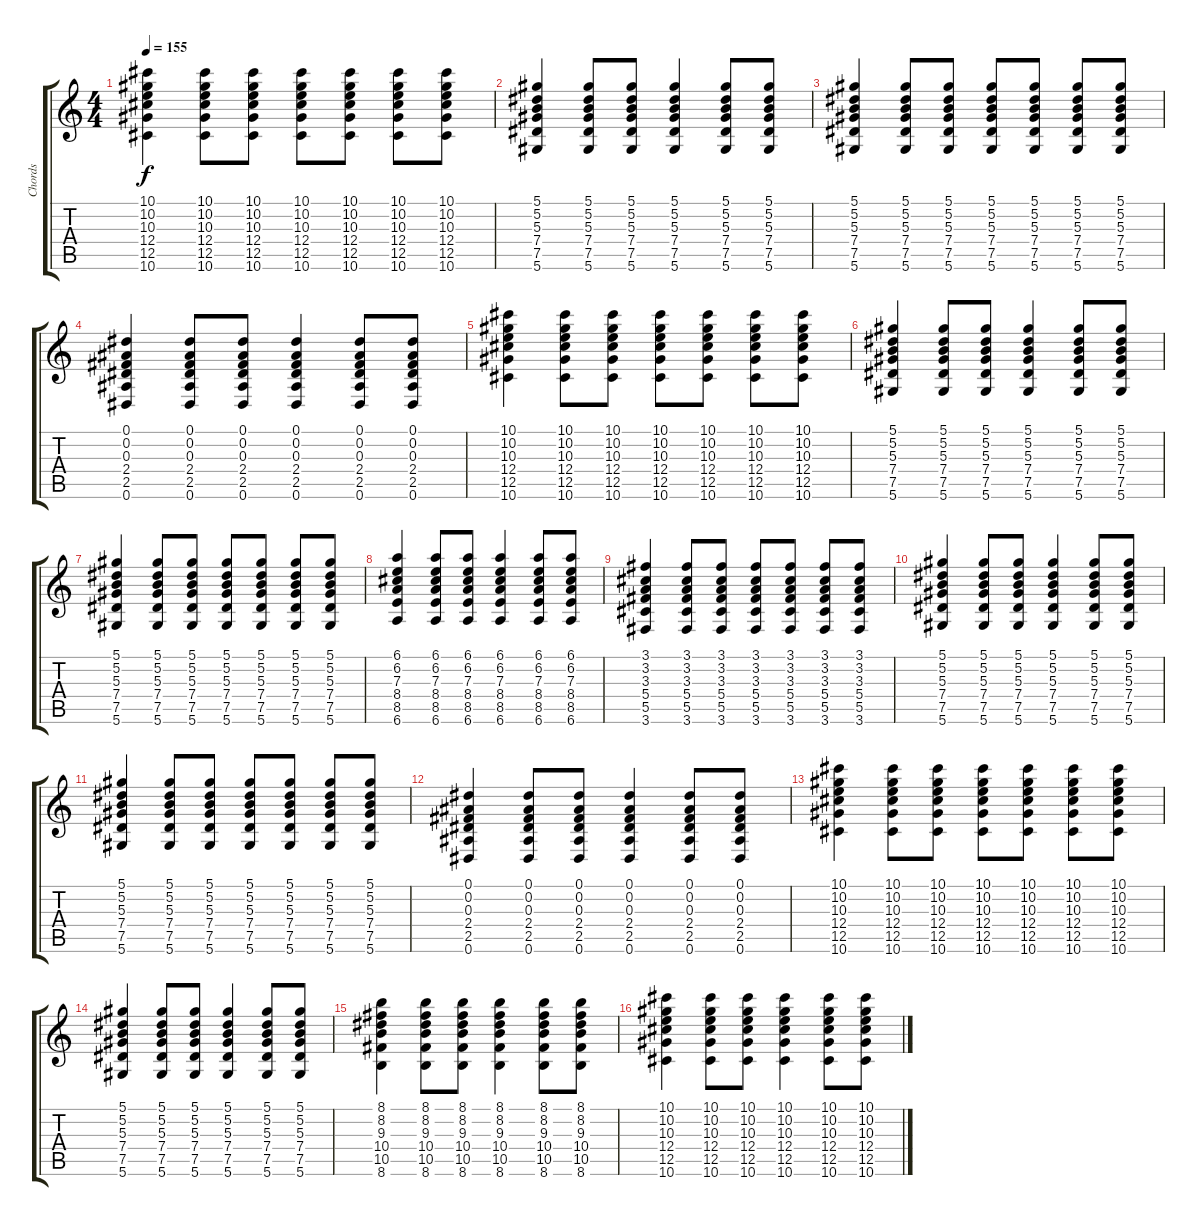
\track ("Chords" "Chords") {instrument acousticguitarsteel}
\staff {score tabs}
\tuning (Eb4 Bb3 Gb3 Db3 Ab2 Eb2) {hide}
\ts (4 4)
\tempo 155
\clef g2
\ks c
(10.1 10.2 10.3 12.4 12.5 10.6).4{dy f} (10.1 10.2 10.3 12.4 12.5 10.6).8 (10.1 10.2 10.3 12.4 12.5 10.6).8 (10.1 10.2 10.3 12.4 12.5 10.6).8 (10.1 10.2 10.3 12.4 12.5 10.6).8 (10.1 10.2 10.3 12.4 12.5 10.6).8 (10.1 10.2 10.3 12.4 12.5 10.6).8 |
(5.1 5.2 5.3 7.4 7.5 5.6).4 (5.1 5.2 5.3 7.4 7.5 5.6).8 (5.1 5.2 5.3 7.4 7.5 5.6).8 (5.1 5.2 5.3 7.4 7.5 5.6).4 (5.1 5.2 5.3 7.4 7.5 5.6).8 (5.1 5.2 5.3 7.4 7.5 5.6).8 |
(5.1 5.2 5.3 7.4 7.5 5.6).4 (5.1 5.2 5.3 7.4 7.5 5.6).8 (5.1 5.2 5.3 7.4 7.5 5.6).8 (5.1 5.2 5.3 7.4 7.5 5.6).8 (5.1 5.2 5.3 7.4 7.5 5.6).8 (5.1 5.2 5.3 7.4 7.5 5.6).8 (5.1 5.2 5.3 7.4 7.5 5.6).8 |
(0.1 0.2 0.3 2.4 2.5 0.6).4 (0.1 0.2 0.3 2.4 2.5 0.6).8 (0.1 0.2 0.3 2.4 2.5 0.6).8 (0.1 0.2 0.3 2.4 2.5 0.6).4 (0.1 0.2 0.3 2.4 2.5 0.6).8 (0.1 0.2 0.3 2.4 2.5 0.6).8 |
(10.1 10.2 10.3 12.4 12.5 10.6).4 (10.1 10.2 10.3 12.4 12.5 10.6).8 (10.1 10.2 10.3 12.4 12.5 10.6).8 (10.1 10.2 10.3 12.4 12.5 10.6).8 (10.1 10.2 10.3 12.4 12.5 10.6).8 (10.1 10.2 10.3 12.4 12.5 10.6).8 (10.1 10.2 10.3 12.4 12.5 10.6).8 |
(5.1 5.2 5.3 7.4 7.5 5.6).4 (5.1 5.2 5.3 7.4 7.5 5.6).8 (5.1 5.2 5.3 7.4 7.5 5.6).8 (5.1 5.2 5.3 7.4 7.5 5.6).4 (5.1 5.2 5.3 7.4 7.5 5.6).8 (5.1 5.2 5.3 7.4 7.5 5.6).8 |
(5.1 5.2 5.3 7.4 7.5 5.6).4 (5.1 5.2 5.3 7.4 7.5 5.6).8 (5.1 5.2 5.3 7.4 7.5 5.6).8 (5.1 5.2 5.3 7.4 7.5 5.6).8 (5.1 5.2 5.3 7.4 7.5 5.6).8 (5.1 5.2 5.3 7.4 7.5 5.6).8 (5.1 5.2 5.3 7.4 7.5 5.6).8 |
(6.1 6.2 7.3 8.4 8.5 6.6).4 (6.1 6.2 7.3 8.4 8.5 6.6).8 (6.1 6.2 7.3 8.4 8.5 6.6).8 (6.1 6.2 7.3 8.4 8.5 6.6).4 (6.1 6.2 7.3 8.4 8.5 6.6).8 (6.1 6.2 7.3 8.4 8.5 6.6).8 |
(3.1 3.2 3.3 5.4 5.5 3.6).4 (3.1 3.2 3.3 5.4 5.5 3.6).8 (3.1 3.2 3.3 5.4 5.5 3.6).8 (3.1 3.2 3.3 5.4 5.5 3.6).8 (3.1 3.2 3.3 5.4 5.5 3.6).8 (3.1 3.2 3.3 5.4 5.5 3.6).8 (3.1 3.2 3.3 5.4 5.5 3.6).8 |
(5.1 5.2 5.3 7.4 7.5 5.6).4 (5.1 5.2 5.3 7.4 7.5 5.6).8 (5.1 5.2 5.3 7.4 7.5 5.6).8 (5.1 5.2 5.3 7.4 7.5 5.6).4 (5.1 5.2 5.3 7.4 7.5 5.6).8 (5.1 5.2 5.3 7.4 7.5 5.6).8 |
(5.1 5.2 5.3 7.4 7.5 5.6).4 (5.1 5.2 5.3 7.4 7.5 5.6).8 (5.1 5.2 5.3 7.4 7.5 5.6).8 (5.1 5.2 5.3 7.4 7.5 5.6).8 (5.1 5.2 5.3 7.4 7.5 5.6).8 (5.1 5.2 5.3 7.4 7.5 5.6).8 (5.1 5.2 5.3 7.4 7.5 5.6).8 |
(0.1 0.2 0.3 2.4 2.5 0.6).4 (0.1 0.2 0.3 2.4 2.5 0.6).8 (0.1 0.2 0.3 2.4 2.5 0.6).8 (0.1 0.2 0.3 2.4 2.5 0.6).4 (0.1 0.2 0.3 2.4 2.5 0.6).8 (0.1 0.2 0.3 2.4 2.5 0.6).8 |
(10.1 10.2 10.3 12.4 12.5 10.6).4 (10.1 10.2 10.3 12.4 12.5 10.6).8 (10.1 10.2 10.3 12.4 12.5 10.6).8 (10.1 10.2 10.3 12.4 12.5 10.6).8 (10.1 10.2 10.3 12.4 12.5 10.6).8 (10.1 10.2 10.3 12.4 12.5 10.6).8 (10.1 10.2 10.3 12.4 12.5 10.6).8 |
(5.1 5.2 5.3 7.4 7.5 5.6).4 (5.1 5.2 5.3 7.4 7.5 5.6).8 (5.1 5.2 5.3 7.4 7.5 5.6).8 (5.1 5.2 5.3 7.4 7.5 5.6).4 (5.1 5.2 5.3 7.4 7.5 5.6).8 (5.1 5.2 5.3 7.4 7.5 5.6).8 |
(8.1 8.2 9.3 10.4 10.5 8.6).4 (8.1 8.2 9.3 10.4 10.5 8.6).8 (8.1 8.2 9.3 10.4 10.5 8.6).8 (8.1 8.2 9.3 10.4 10.5 8.6).4 (8.1 8.2 9.3 10.4 10.5 8.6).8 (8.1 8.2 9.3 10.4 10.5 8.6).8 |
(10.1 10.2 10.3 12.4 12.5 10.6).4 (10.1 10.2 10.3 12.4 12.5 10.6).8 (10.1 10.2 10.3 12.4 12.5 10.6).8 (10.1 10.2 10.3 12.4 12.5 10.6).4 (10.1 10.2 10.3 12.4 12.5 10.6).8 (10.1 10.2 10.3 12.4 12.5 10.6).8
